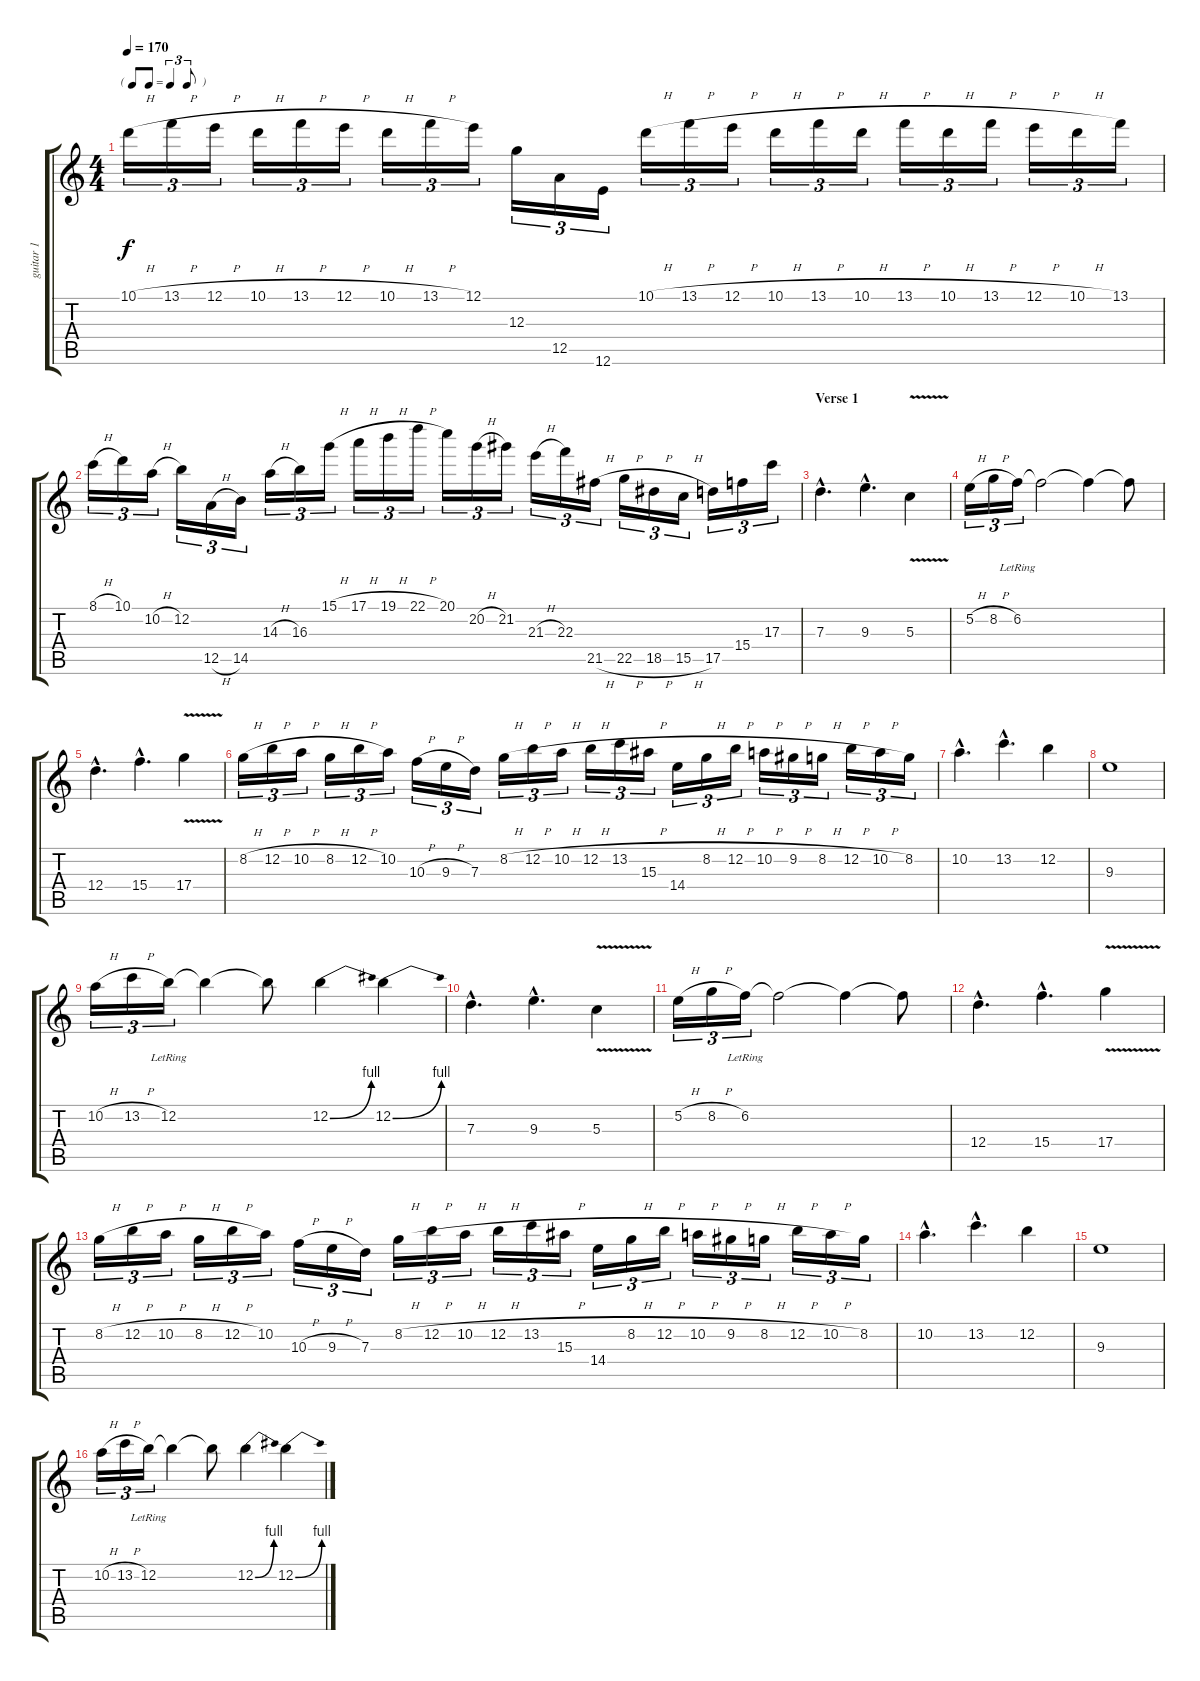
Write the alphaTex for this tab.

\track ("guitar 1" "guitar 1") {instrument distortionguitar}
\staff {score tabs}
\tuning (E4 B3 G3 D3 A2 E2) {hide}
\ts (4 4)
\tf triplet8th
\tempo 170
\clef g2
\ks c
10.1{h}.16{tu (3 2) dy f} 13.1{h}.16{tu (3 2)} 12.1{h}.16{tu (3 2)} 10.1{h}.16{tu (3 2)} 13.1{h}.16{tu (3 2)} 12.1{h}.16{tu (3 2)} 10.1{h}.16{tu (3 2)} 13.1{h}.16{tu (3 2)} 12.1.16{tu (3 2)} 12.3.16{tu (3 2)} 12.5.16{tu (3 2)} 12.6.16{tu (3 2)} 10.1{h}.16{tu (3 2)} 13.1{h}.16{tu (3 2)} 12.1{h}.16{tu (3 2)} 10.1{h}.16{tu (3 2)} 13.1{h}.16{tu (3 2)} 10.1{h}.16{tu (3 2)} 13.1{h}.16{tu (3 2)} 10.1{h}.16{tu (3 2)} 13.1{h}.16{tu (3 2)} 12.1{h}.16{tu (3 2)} 10.1{h}.16{tu (3 2)} 13.1.16{tu (3 2)} |
8.1{h}.16{tu (3 2)} 10.1.16{tu (3 2)} 10.2{h}.16{tu (3 2)} 12.2.16{tu (3 2)} 12.5{h}.16{tu (3 2)} 14.5.16{tu (3 2)} 14.3{h}.16{tu (3 2)} 16.3.16{tu (3 2)} 15.1{h}.16{tu (3 2)} 17.1{h}.16{tu (3 2)} 19.1{h}.16{tu (3 2)} 22.1{h}.16{tu (3 2)} 20.1.16{tu (3 2)} 20.2{h}.16{tu (3 2)} 21.2.16{tu (3 2)} 21.3{h}.16{tu (3 2)} 22.3.16{tu (3 2)} 21.5{h}.16{tu (3 2)} 22.5{h}.16{tu (3 2)} 18.5{h}.16{tu (3 2)} 15.5{h}.16{tu (3 2)} 17.5.16{tu (3 2)} 15.4.16{tu (3 2)} 17.3.16{tu (3 2)} |
\section ("" "Verse 1")
7.3{hac}.4{d} 9.3{hac}.4{d} 5.3{v}.4 |
5.2{h}.16{tu (3 2)} 8.2{h}.16{tu (3 2)} 6.2{lr}.16{tu (3 2)} 6.2{t}.2 6.2{t}.4 6.2{t}.8 |
12.4{hac}.4{d} 15.4{hac}.4{d} 17.4{v}.4 |
8.2{h}.16{tu (3 2)} 12.2{h}.16{tu (3 2)} 10.2{h}.16{tu (3 2)} 8.2{h}.16{tu (3 2)} 12.2{h}.16{tu (3 2)} 10.2.16{tu (3 2)} 10.3{h}.16{tu (3 2)} 9.3{h}.16{tu (3 2)} 7.3.16{tu (3 2)} 8.2{h}.16{tu (3 2)} 12.2{h}.16{tu (3 2)} 10.2{h}.16{tu (3 2)} 12.2{h}.16{tu (3 2)} 13.2{h}.16{tu (3 2)} 15.3.16{tu (3 2)} 14.4.16{tu (3 2)} 8.2{h}.16{tu (3 2)} 12.2{h}.16{tu (3 2)} 10.2{h}.16{tu (3 2)} 9.2{h}.16{tu (3 2)} 8.2{h}.16{tu (3 2)} 12.2{h}.16{tu (3 2)} 10.2{h}.16{tu (3 2)} 8.2.16{tu (3 2)} |
10.2{hac}.4{d} 13.2{hac}.4{d} 12.2.4 |
9.3.1 |
10.2{h}.16{tu (3 2)} 13.2{h}.16{tu (3 2)} 12.2{lr}.16{tu (3 2)} 12.2{t}.4 12.2{t}.8 12.2{be (bend 0 0 60 4)}.4 12.2{be (bend 0 0 60 4)}.4 |
7.3{hac}.4{d} 9.3{hac}.4{d} 5.3{v}.4 |
5.2{h}.16{tu (3 2)} 8.2{h}.16{tu (3 2)} 6.2{lr}.16{tu (3 2)} 6.2{t}.2 6.2{t}.4 6.2{t}.8 |
12.4{hac}.4{d} 15.4{hac}.4{d} 17.4{v}.4 |
8.2{h}.16{tu (3 2)} 12.2{h}.16{tu (3 2)} 10.2{h}.16{tu (3 2)} 8.2{h}.16{tu (3 2)} 12.2{h}.16{tu (3 2)} 10.2.16{tu (3 2)} 10.3{h}.16{tu (3 2)} 9.3{h}.16{tu (3 2)} 7.3.16{tu (3 2)} 8.2{h}.16{tu (3 2)} 12.2{h}.16{tu (3 2)} 10.2{h}.16{tu (3 2)} 12.2{h}.16{tu (3 2)} 13.2{h}.16{tu (3 2)} 15.3.16{tu (3 2)} 14.4.16{tu (3 2)} 8.2{h}.16{tu (3 2)} 12.2{h}.16{tu (3 2)} 10.2{h}.16{tu (3 2)} 9.2{h}.16{tu (3 2)} 8.2{h}.16{tu (3 2)} 12.2{h}.16{tu (3 2)} 10.2{h}.16{tu (3 2)} 8.2.16{tu (3 2)} |
10.2{hac}.4{d} 13.2{hac}.4{d} 12.2.4 |
9.3.1 |
10.2{h}.16{tu (3 2)} 13.2{h}.16{tu (3 2)} 12.2{lr}.16{tu (3 2)} 12.2{t}.4 12.2{t}.8 12.2{be (bend 0 0 60 4)}.4 12.2{be (bend 0 0 60 4)}.4
